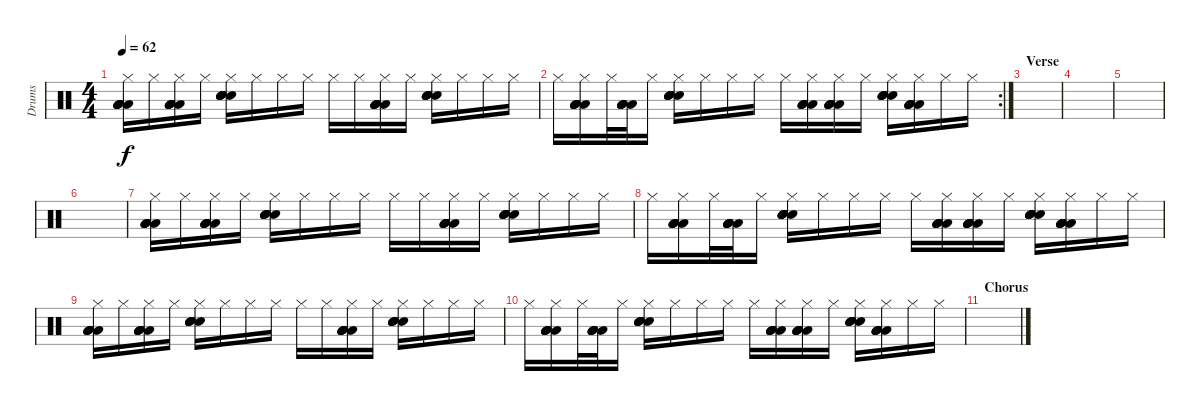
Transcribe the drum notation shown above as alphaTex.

\track ("Drums" "Drums") {instrument percussion}
\staff {score}
\articulation defaults
\ts (4 4)
\tempo 62
\clef neutral
\ks c
("Hi-Hat (closed)" "Low Tom (hit)" "Low Tom (hit)" "Low Tom (hit)" "Low Tom (hit)" "Low Tom (hit)").16{dy f} "Hi-Hat (closed)".16 ("Hi-Hat (closed)" "Low Tom (hit)" "Low Tom (hit)" "Low Tom (hit)" "Low Tom (hit)" "Low Tom (hit)").16 "Hi-Hat (closed)".16 ("Hi-Hat (closed)" "Snare (hit) 2" "Snare (hit) 2" "Snare (hit) 2" "Hand Clap (hit)" "Hand Clap (hit)").16 "Hi-Hat (closed)".16 "Hi-Hat (closed)".16 "Hi-Hat (closed)".16 "Hi-Hat (closed)".16 "Hi-Hat (closed)".16 ("Hi-Hat (closed)" "Low Tom (hit)" "Low Tom (hit)" "Low Tom (hit)" "Low Tom (hit)" "Low Tom (hit)").16 "Hi-Hat (closed)".16 ("Hi-Hat (closed)" "Snare (hit) 2" "Snare (hit) 2" "Snare (hit) 2" "Hand Clap (hit)" "Hand Clap (hit)").16 "Hi-Hat (closed)".16 "Hi-Hat (closed)".16 "Hi-Hat (closed)".16 |
\rc 2 "Hi-Hat (closed)".16
("Hi-Hat (closed)" "Low Tom (hit)" "Low Tom (hit)" "Low Tom (hit)" "Low Tom (hit)" "Low Tom (hit)").16 "Hi-Hat (closed)".32 ("Low Tom (hit)" "Low Tom (hit)" "Low Tom (hit)" "Low Tom (hit)" "Low Tom (hit)").32 "Hi-Hat (closed)".16 ("Hi-Hat (closed)" "Snare (hit) 2" "Snare (hit) 2" "Snare (hit) 2" "Hand Clap (hit)" "Hand Clap (hit)").16 "Hi-Hat (closed)".16 "Hi-Hat (closed)".16 "Hi-Hat (closed)".16 "Hi-Hat (closed)".16 ("Hi-Hat (closed)" "Low Tom (hit)" "Low Tom (hit)" "Low Tom (hit)" "Low Tom (hit)" "Low Tom (hit)").16 ("Hi-Hat (closed)" "Low Tom (hit)" "Low Tom (hit)" "Low Tom (hit)" "Low Tom (hit)" "Low Tom (hit)").16 "Hi-Hat (closed)".16 ("Hi-Hat (closed)" "Snare (hit) 2" "Snare (hit) 2" "Snare (hit) 2" "Hand Clap (hit)" "Hand Clap (hit)").16 ("Hi-Hat (closed)" "Low Tom (hit)" "Low Tom (hit)" "Low Tom (hit)" "Low Tom (hit)" "Low Tom (hit)").16 "Hi-Hat (closed)".16 "Hi-Hat (closed)".16 |
\section ("" "Verse")
|
|
|
|
("Hi-Hat (closed)" "Low Tom (hit)" "Low Tom (hit)" "Low Tom (hit)" "Low Tom (hit)" "Low Tom (hit)").16 "Hi-Hat (closed)".16 ("Hi-Hat (closed)" "Low Tom (hit)" "Low Tom (hit)" "Low Tom (hit)" "Low Tom (hit)" "Low Tom (hit)").16 "Hi-Hat (closed)".16 ("Hi-Hat (closed)" "Snare (hit) 2" "Snare (hit) 2" "Snare (hit) 2" "Hand Clap (hit)" "Hand Clap (hit)").16 "Hi-Hat (closed)".16 "Hi-Hat (closed)".16 "Hi-Hat (closed)".16 "Hi-Hat (closed)".16 "Hi-Hat (closed)".16 ("Hi-Hat (closed)" "Low Tom (hit)" "Low Tom (hit)" "Low Tom (hit)" "Low Tom (hit)" "Low Tom (hit)").16 "Hi-Hat (closed)".16 ("Hi-Hat (closed)" "Snare (hit) 2" "Snare (hit) 2" "Snare (hit) 2" "Hand Clap (hit)" "Hand Clap (hit)").16 "Hi-Hat (closed)".16 "Hi-Hat (closed)".16 "Hi-Hat (closed)".16 |
"Hi-Hat (closed)".16 ("Hi-Hat (closed)" "Low Tom (hit)" "Low Tom (hit)" "Low Tom (hit)" "Low Tom (hit)" "Low Tom (hit)").16 "Hi-Hat (closed)".32 ("Low Tom (hit)" "Low Tom (hit)" "Low Tom (hit)" "Low Tom (hit)" "Low Tom (hit)").32 "Hi-Hat (closed)".16 ("Hi-Hat (closed)" "Snare (hit) 2" "Snare (hit) 2" "Snare (hit) 2" "Hand Clap (hit)" "Hand Clap (hit)").16 "Hi-Hat (closed)".16 "Hi-Hat (closed)".16 "Hi-Hat (closed)".16 "Hi-Hat (closed)".16 ("Hi-Hat (closed)" "Low Tom (hit)" "Low Tom (hit)" "Low Tom (hit)" "Low Tom (hit)" "Low Tom (hit)").16 ("Hi-Hat (closed)" "Low Tom (hit)" "Low Tom (hit)" "Low Tom (hit)" "Low Tom (hit)" "Low Tom (hit)").16 "Hi-Hat (closed)".16 ("Hi-Hat (closed)" "Snare (hit) 2" "Snare (hit) 2" "Snare (hit) 2" "Hand Clap (hit)" "Hand Clap (hit)").16 ("Hi-Hat (closed)" "Low Tom (hit)" "Low Tom (hit)" "Low Tom (hit)" "Low Tom (hit)" "Low Tom (hit)").16 "Hi-Hat (closed)".16 "Hi-Hat (closed)".16 |
("Hi-Hat (closed)" "Low Tom (hit)" "Low Tom (hit)" "Low Tom (hit)" "Low Tom (hit)" "Low Tom (hit)").16 "Hi-Hat (closed)".16 ("Hi-Hat (closed)" "Low Tom (hit)" "Low Tom (hit)" "Low Tom (hit)" "Low Tom (hit)" "Low Tom (hit)").16 "Hi-Hat (closed)".16 ("Hi-Hat (closed)" "Snare (hit) 2" "Snare (hit) 2" "Snare (hit) 2" "Hand Clap (hit)" "Hand Clap (hit)").16 "Hi-Hat (closed)".16 "Hi-Hat (closed)".16 "Hi-Hat (closed)".16 "Hi-Hat (closed)".16 "Hi-Hat (closed)".16 ("Hi-Hat (closed)" "Low Tom (hit)" "Low Tom (hit)" "Low Tom (hit)" "Low Tom (hit)" "Low Tom (hit)").16 "Hi-Hat (closed)".16 ("Hi-Hat (closed)" "Snare (hit) 2" "Snare (hit) 2" "Snare (hit) 2" "Hand Clap (hit)" "Hand Clap (hit)").16 "Hi-Hat (closed)".16 "Hi-Hat (closed)".16 "Hi-Hat (closed)".16 |
"Hi-Hat (closed)".16 ("Hi-Hat (closed)" "Low Tom (hit)" "Low Tom (hit)" "Low Tom (hit)" "Low Tom (hit)" "Low Tom (hit)").16 "Hi-Hat (closed)".32 ("Low Tom (hit)" "Low Tom (hit)" "Low Tom (hit)" "Low Tom (hit)" "Low Tom (hit)").32 "Hi-Hat (closed)".16 ("Hi-Hat (closed)" "Snare (hit) 2" "Snare (hit) 2" "Snare (hit) 2" "Hand Clap (hit)" "Hand Clap (hit)").16 "Hi-Hat (closed)".16 "Hi-Hat (closed)".16 "Hi-Hat (closed)".16 "Hi-Hat (closed)".16 ("Hi-Hat (closed)" "Low Tom (hit)" "Low Tom (hit)" "Low Tom (hit)" "Low Tom (hit)" "Low Tom (hit)").16 ("Hi-Hat (closed)" "Low Tom (hit)" "Low Tom (hit)" "Low Tom (hit)" "Low Tom (hit)" "Low Tom (hit)").16 "Hi-Hat (closed)".16 ("Hi-Hat (closed)" "Snare (hit) 2" "Snare (hit) 2" "Snare (hit) 2" "Hand Clap (hit)" "Hand Clap (hit)").16 ("Hi-Hat (closed)" "Low Tom (hit)" "Low Tom (hit)" "Low Tom (hit)" "Low Tom (hit)" "Low Tom (hit)").16 "Hi-Hat (closed)".16 "Hi-Hat (closed)".16 |
\section ("" "Chorus")
